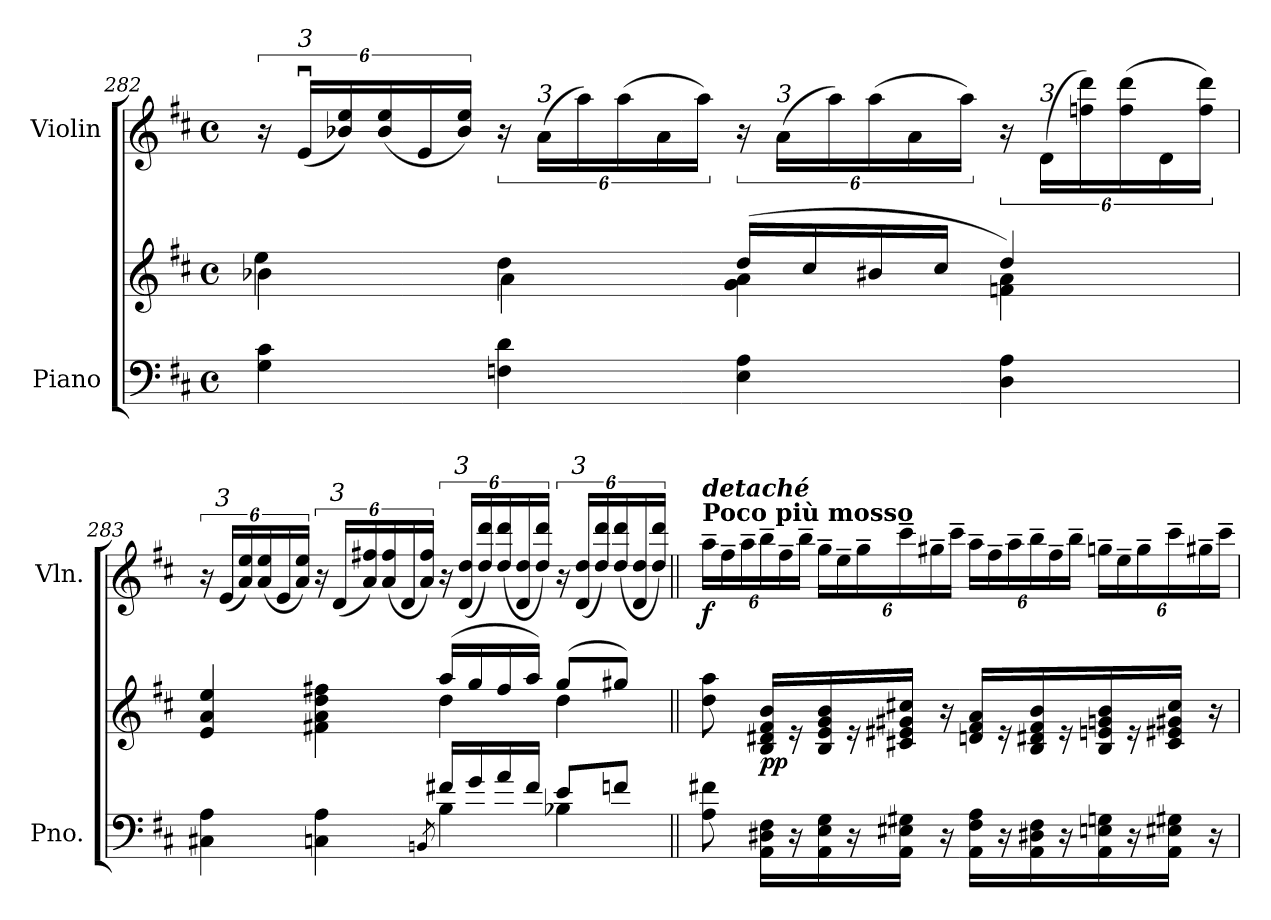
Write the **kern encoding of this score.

**kern	**kern	**dynam	**kern	**dynam
*part2	*part2	*part2	*part1	*part1
*staff3	*staff2	*staff2/3	*staff1	*staff1
*I"Piano	*	*	*I"Violin	*
*I'Pno.	*	*	*I'Vln.	*
*clefF4	*clefG2	*	*clefG2	*
*k[f#c#]	*k[f#c#]	*	*k[f#c#]	*
*M4/4	*M4/4	*	*M4/4	*
*met(c)	*met(c)	*	*met(c)	*
=282	=282	=282	=282	=282
*	*^	*	*	*
4G\ 4c#\	4b-X\	4ee\	.	24r	.
!	!	!	!	!LO:TX:a:i:t=3	!
.	.	.	.	(24eu/LL	.
.	.	.	.	24b-X/ 24ee/)	.
*	*	*	*	*Xbrackettup	*
.	.	.	.	(24b-/ 24ee/	.
.	.	.	.	24e/	.
.	.	.	.	24b-/ 24ee/JJ)	.
*	*	*	*	*brackettup	*
4Fn\ 4d\	4dd\	4a\	.	24r	.
!	!	!	!	!LO:TX:a:i:t=3	!
.	.	.	.	(24a\LL	.
.	.	.	.	24aa\)	.
*	*	*	*	*Xbrackettup	*
.	.	.	.	(24aa\	.
.	.	.	.	24a\	.
.	.	.	.	24aa\JJ)	.
*	*	*	*	*brackettup	*
4E\ 4A\	(16dd/LL	4g\ 4a\	.	24r	.
!	!	!	!	!LO:TX:a:i:t=3	!
.	.	.	.	(24a\LL	.
.	16cc#/	.	.	.	.
.	.	.	.	24aa\)	.
*	*	*	*	*Xbrackettup	*
.	16b#X/	.	.	(24aa\	.
.	.	.	.	24a\	.
.	16cc#/JJ	.	.	.	.
.	.	.	.	24aa\JJ)	.
*	*	*	*	*brackettup	*
4D\ 4A\	4dd/)	4fn\ 4a\	.	24r	.
!	!	!	!	!LO:TX:a:i:t=3	!
.	.	.	.	(24d\LL	.
.	.	.	.	24ffn\ 24ddd\)	.
*	*	*	*	*Xbrackettup	*
.	.	.	.	(24ff\ 24ddd\	.
.	.	.	.	24d\	.
.	.	.	.	24ff\ 24ddd\JJ)	.
!!LO:PB:g=z
=283	=283	=283	=283	=283	=283
*^	*	*	*	*	*
*	*	*	*	*	*brackettup	*
4C#X\ 4A\	2ryy	4e/ 4a/ 4ee/	2ryy	.	24r	.
!	!	!	!	!	!LO:TX:a:i:t=3	!
.	.	.	.	.	(24e/LL	.
.	.	.	.	.	24a/ 24ee/)	.
*	*	*	*	*	*Xbrackettup	*
.	.	.	.	.	(24a/ 24ee/	.
.	.	.	.	.	24e/	.
.	.	.	.	.	24a/ 24ee/JJ)	.
*	*	*	*	*	*brackettup	*
4Cn\ 4A\	.	4f#X\ 4a\ 4dd\ 4ff#X\	.	.	24r	.
!	!	!	!	!	!LO:TX:a:i:t=3	!
.	.	.	.	.	(24d/LL	.
.	.	.	.	.	24a/ 24ff#X/)	.
*	*	*	*	*	*Xbrackettup	*
.	.	.	.	.	(24a/ 24ff#/	.
.	.	.	.	.	24d/	.
.	.	.	.	.	24a/ 24ff#/JJ)	.
.	8qBBn/	.	.	.	.	.
*	*	*	*	*	*brackettup	*
16f#X/LL	4B\	(16aa/LL	4dd\	.	24r	.
!	!	!	!	!	!LO:TX:a:i:t=3	!
.	.	.	.	.	(24d/ 24dd/LL	.
16g/	.	16gg/	.	.	.	.
.	.	.	.	.	24dd/ 24ddd/)	.
*	*	*	*	*	*Xbrackettup	*
16a/	.	16ff#/	.	.	(24dd/ 24ddd/	.
.	.	.	.	.	24d/ 24dd/	.
16f#/JJ	.	16aa/JJ)	.	.	.	.
.	.	.	.	.	24dd/ 24ddd/JJ)	.
*	*	*	*	*	*brackettup	*
8e/L	4B-X\	(8gg/L	4dd\	.	24r	.
!	!	!	!	!	!LO:TX:a:i:t=3	!
.	.	.	.	.	(24d/ 24dd/LL	.
.	.	.	.	.	24dd/ 24ddd/)	.
*	*	*	*	*	*Xbrackettup	*
8fn/J	.	8gg#X/J)	.	.	(24dd/ 24ddd/	.
.	.	.	.	.	24d/ 24dd/	.
.	.	.	.	.	24dd/ 24ddd/JJ)	.
*v	*v	*	*	*	*	*
*	*v	*v	*	*	*
!!LO:LB:g=z
=284||	=284||	=284||	=284||	=284||
*	*	*	*MM82	*
!	!	!	!LO:TX:a:B:t=Poco più mosso	!
!	!	!	!LO:TX:a:Bi:t=detaché	!
!	!	!	!	!LO:DY:b
8A\ 8f#X\	8dd\ 8aa\	.	24aa~\LL	f
.	.	.	24ff#~\	.
.	.	.	24aa~\	.
!	!	!LO:DY:b	!	!
16AA\ 16D#X\ 16F#\LL	16B/ 16d#X/ 16f#/ 16b/LL	pp	24bb~\	.
.	.	.	24ff#~\	.
16r	16r	.	.	.
.	.	.	24bb~\JJ	.
16AA\ 16E\ 16G\	16B/ 16e/ 16g/ 16b/	.	24gg~\LL	.
.	.	.	24ee~\	.
16r	16r	.	.	.
.	.	.	24gg~\	.
16AA\ 16E#X\ 16G#X\JJ	16c#X/ 16e#X/ 16g#X/ 16cc#X/JJ	.	24ccc#~\	.
.	.	.	24gg#X~\	.
16r	16r	.	.	.
.	.	.	24ccc#~\JJ	.
16AA\ 16F#\ 16A\LL	16dn/ 16f#/ 16a/LL	.	24aa~\LL	.
.	.	.	24ff#~\	.
16r	16r	.	.	.
.	.	.	24aa~\	.
16AA\ 16D#X\ 16F#\	16B/ 16d#X/ 16f#/ 16b/	.	24bb~\	.
.	.	.	24ff#~\	.
16r	16r	.	.	.
.	.	.	24bb~\JJ	.
16AA\ 16En\ 16Gn\	16B/ 16en/ 16gn/ 16b/	.	24ggn~\LL	.
.	.	.	24ee~\	.
16r	16r	.	.	.
.	.	.	24gg~\	.
16AA\ 16E#X\ 16G#X\JJ	16c#/ 16e#X/ 16g#X/ 16cc#/JJ	.	24ccc#~\	.
.	.	.	24gg#X~\	.
16r	16r	.	.	.
.	.	.	24ccc#~\JJ	.
=	=	=	=	=
*-	*-	*-	*-	*-
